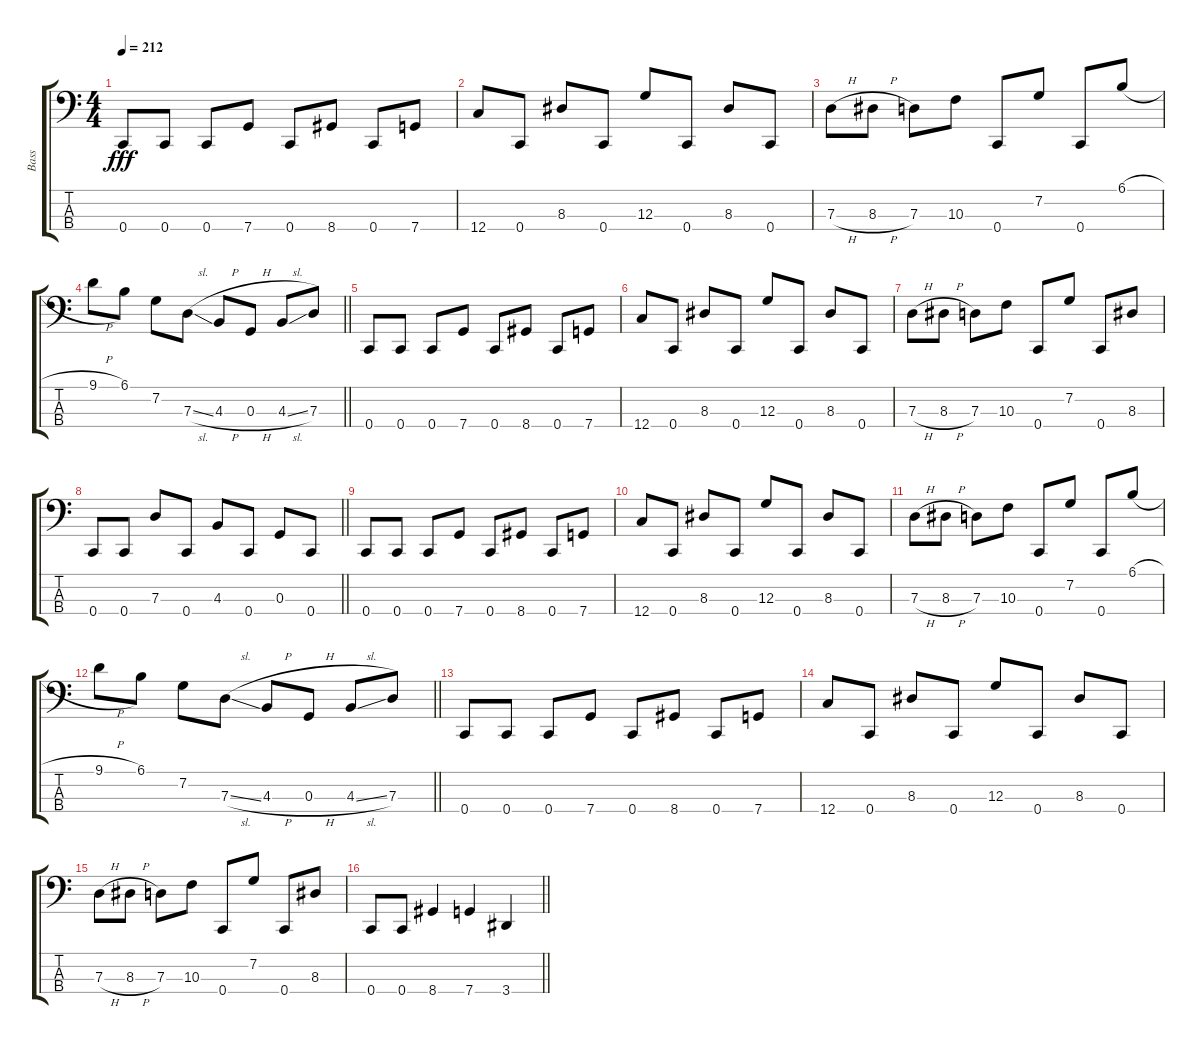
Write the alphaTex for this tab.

\track ("Bass" "Bass") {instrument electricbassfinger}
\staff {score tabs}
\tuning (F2 C2 G1 C1) {hide}
\ts (4 4)
\tempo 212
\clef f4
\ks c
0.4.8{dy fff} 0.4.8 0.4.8 7.4.8 0.4.8 8.4.8 0.4.8 7.4.8 |
12.4.8 0.4.8 8.3.8 0.4.8 12.3.8 0.4.8 8.3.8 0.4.8 |
7.3{h}.8 8.3{h}.8 7.3.8 10.3.8 0.4.8 7.2.8 0.4.8 6.1{h}.8 |
\barLineRight lightlight
9.1{h}.8 6.1.8 7.2.8 7.3{sl}.8 4.3{h}.8 0.3{h}.8 4.3{sl}.8 7.3.8 |
0.4.8 0.4.8 0.4.8 7.4.8 0.4.8 8.4.8 0.4.8 7.4.8 |
12.4.8 0.4.8 8.3.8 0.4.8 12.3.8 0.4.8 8.3.8 0.4.8 |
7.3{h}.8 8.3{h}.8 7.3.8 10.3.8 0.4.8 7.2.8 0.4.8 8.3.8 |
\barLineRight lightlight
0.4.8 0.4.8 7.3.8 0.4.8 4.3.8 0.4.8 0.3.8 0.4.8 |
0.4.8 0.4.8 0.4.8 7.4.8 0.4.8 8.4.8 0.4.8 7.4.8 |
12.4.8 0.4.8 8.3.8 0.4.8 12.3.8 0.4.8 8.3.8 0.4.8 |
7.3{h}.8 8.3{h}.8 7.3.8 10.3.8 0.4.8 7.2.8 0.4.8 6.1{h}.8 |
\barLineRight lightlight
9.1{h}.8 6.1.8 7.2.8 7.3{sl}.8 4.3{h}.8 0.3{h}.8 4.3{sl}.8 7.3.8 |
0.4.8 0.4.8 0.4.8 7.4.8 0.4.8 8.4.8 0.4.8 7.4.8 |
12.4.8 0.4.8 8.3.8 0.4.8 12.3.8 0.4.8 8.3.8 0.4.8 |
7.3{h}.8 8.3{h}.8 7.3.8 10.3.8 0.4.8 7.2.8 0.4.8 8.3.8 |
\barLineRight lightlight
0.4.8 0.4.8 8.4.4 7.4.4 3.4.4
